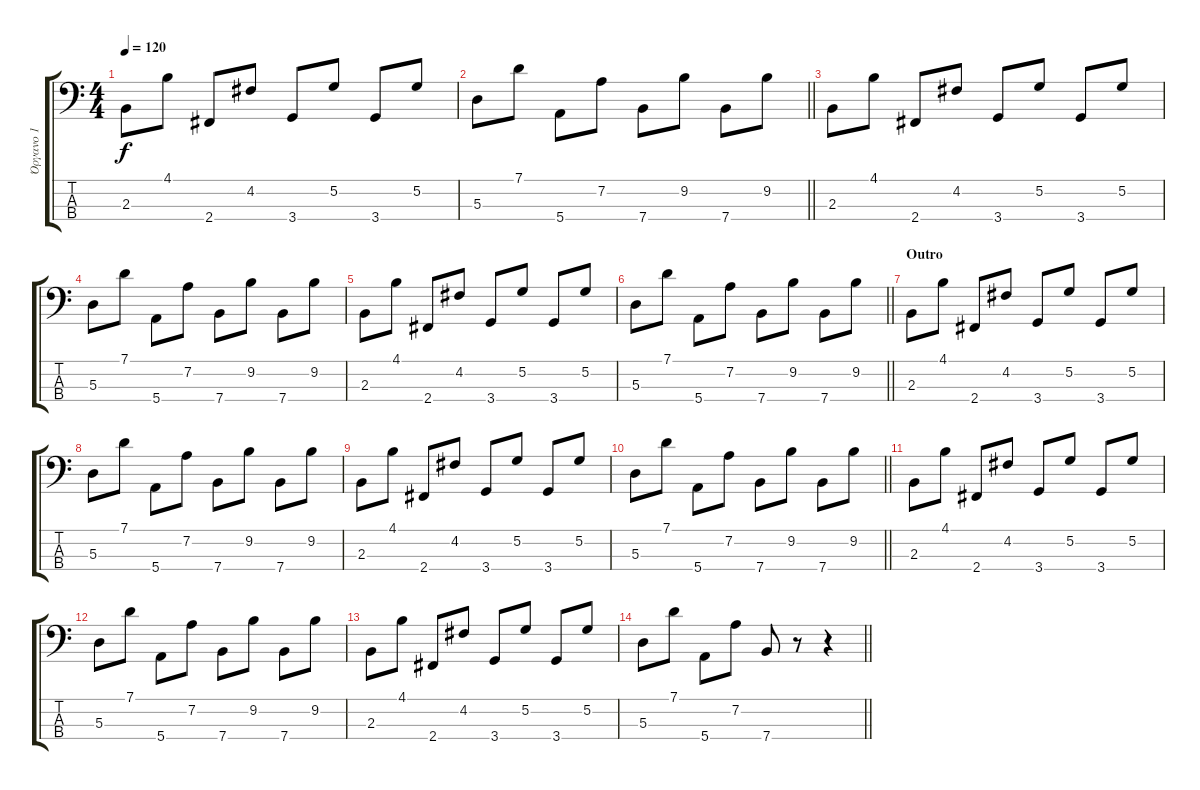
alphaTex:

\track ("Όργανο 1" "Όργανο 1") {instrument electricbasspick}
\staff {score tabs}
\tuning (G2 D2 A1 E1) {hide}
\ts (4 4)
\tempo 120
\clef f4
\ks c
2.3.8{dy f} 4.1.8 2.4.8 4.2.8 3.4.8 5.2.8 3.4.8 5.2.8 |
\barLineRight lightlight
5.3.8 7.1.8 5.4.8 7.2.8 7.4.8 9.2.8 7.4.8 9.2.8 |
2.3.8 4.1.8 2.4.8 4.2.8 3.4.8 5.2.8 3.4.8 5.2.8 |
5.3.8 7.1.8 5.4.8 7.2.8 7.4.8 9.2.8 7.4.8 9.2.8 |
2.3.8 4.1.8 2.4.8 4.2.8 3.4.8 5.2.8 3.4.8 5.2.8 |
\barLineRight lightlight
5.3.8 7.1.8 5.4.8 7.2.8 7.4.8 9.2.8 7.4.8 9.2.8 |
\section ("" "Outro")
2.3.8 4.1.8 2.4.8 4.2.8 3.4.8 5.2.8 3.4.8 5.2.8 |
5.3.8 7.1.8 5.4.8 7.2.8 7.4.8 9.2.8 7.4.8 9.2.8 |
2.3.8 4.1.8 2.4.8 4.2.8 3.4.8 5.2.8 3.4.8 5.2.8 |
\barLineRight lightlight
5.3.8 7.1.8 5.4.8 7.2.8 7.4.8 9.2.8 7.4.8 9.2.8 |
2.3.8 4.1.8 2.4.8 4.2.8 3.4.8 5.2.8 3.4.8 5.2.8 |
5.3.8 7.1.8 5.4.8 7.2.8 7.4.8 9.2.8 7.4.8 9.2.8 |
2.3.8 4.1.8 2.4.8 4.2.8 3.4.8 5.2.8 3.4.8 5.2.8 |
\barLineRight lightlight
5.3.8 7.1.8 5.4.8 7.2.8 7.4.8 r.8 r.4
